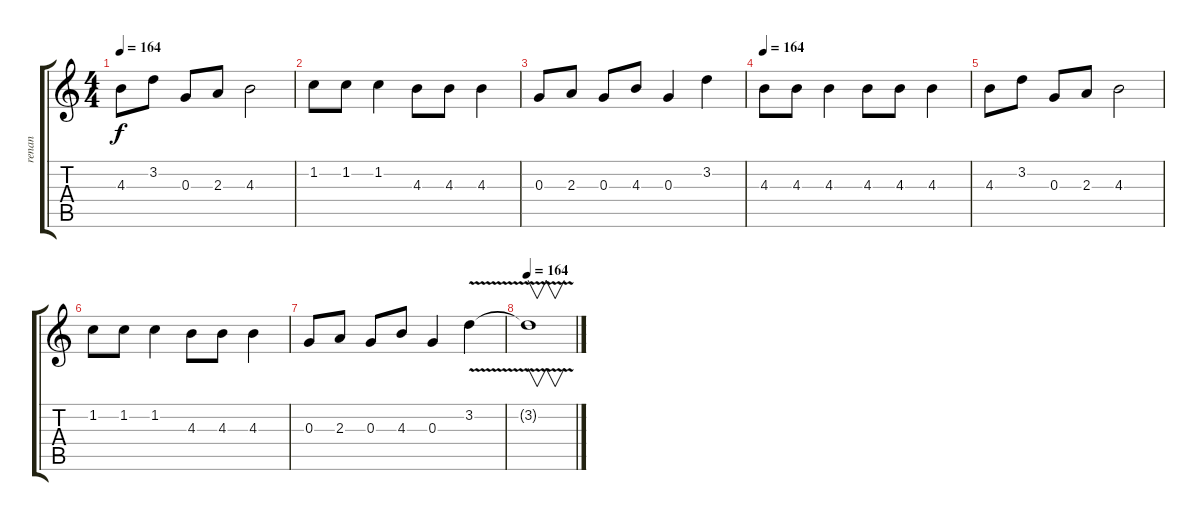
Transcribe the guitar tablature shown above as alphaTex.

\track ("renan" "renan") {instrument distortionguitar}
\staff {score tabs}
\tuning (E4 B3 G3 D3 A2 E2) {hide}
\ts (4 4)
\tempo 164
\clef g2
\ks c
4.3.8{dy f} 3.2.8 0.3.8 2.3.8 4.3.2 |
1.2.8 1.2.8 1.2.4 4.3.8 4.3.8 4.3.4 |
0.3.8 2.3.8 0.3.8 4.3.8 0.3.4 3.2.4 |
\tempo 164
4.3.8{instrument distortionguitar} 4.3.8 4.3.4 4.3.8 4.3.8 4.3.4 |
4.3.8 3.2.8 0.3.8 2.3.8 4.3.2 |
1.2.8 1.2.8 1.2.4 4.3.8 4.3.8 4.3.4 |
0.3.8 2.3.8 0.3.8 4.3.8 0.3.4 3.2{v}.4 |
\tempo 164
3.2{t}.1{v instrument distortionguitar}
